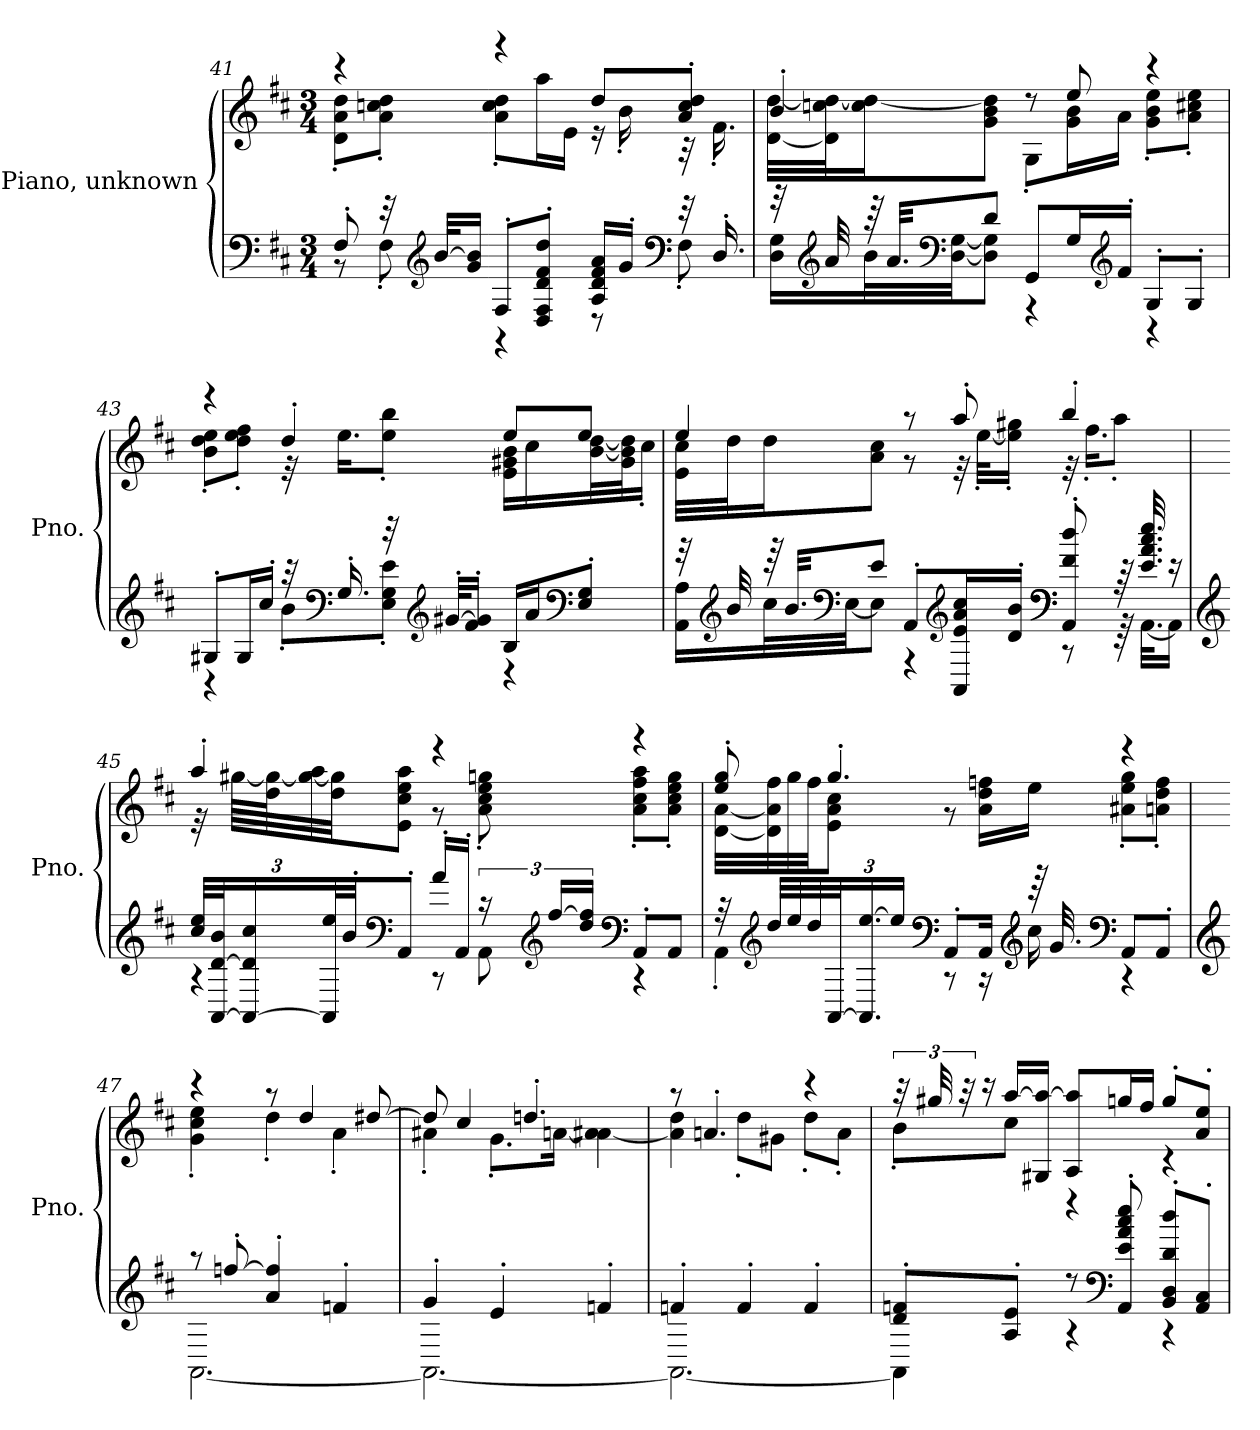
**kern	**kern
*part1	*part1
*staff2	*staff1
*I"Piano, unknown	*
*I'Pno.	*
*clefF4	*clefG2
*k[f#c#]	*k[f#c#]
*M3/4	*M3/4
=41	=41
*^	*^
8F#'/	8r	4r	8d\' 8a\' 8dd\'L
32r	8F#'\	.	8a\' 8ccn\' 8dd\'J
*clefG2	*	*	*
[32b/KLL	.	.	.
16g/ 16b/]JJ	.	.	.
8F#'/L	4r	4r	8a\' 8cc\' 8dd\'L
8D/' 8F#/' 8d/' 8f#/' 8dd/'J	.	.	16aa\L
.	.	.	16e\JJ
16A/ 16d/ 16f#/ 16a/LL	8r	8dd/L	16r
16g'/JJ	.	.	16b'\
*clefF4	*	*	*
32r	8F#'\	8a/' 8cc/' 8dd/'J	32r
16.D'/	.	.	16.f#'\
!!LO:LB:g=z	!!
=42	=42	=42	=42
32r	16D\ 16G\LL	4b'/	[32d\ [32dd\LLL
*clefG2	*	*	*
32a/	.	.	32d\] 32ccn\ 32dd\_J
64r	32b\L	.	16cc\ 16dd\_J
32.a/KKL	.	.	.
*clefF4	*	*	*
.	[32D\ [32G\JJ	.	.
8d/J	8D\] 8G\]J	.	8g\ 8b\ 8dd\]J
8GG/L	4r	8r	8G'\L
16G/L	.	8ee/	16g\ 16b\L
*clefG2	*	*	*
16f#'/JJ	.	.	16a\JJ
8G'/L	4r	4r	8g\' 8b\' 8ee\'L
8G'/J	.	.	8a\' 8cc#X\' 8ee\'J
=43	=43	=43	=43
8G#X'/L	4r	4r	8b\' 8dd\' 8ee\'L
16G#/L	.	.	8dd\' 8ee\' 8ff#\'J
16cc#'/JJ	.	.	.
32r	8b'\L	4dd'/	32r
*clefF4	*	*	*
16.G#'/	.	.	16.ee\KL
32r	8E\' 8G#\' 8e\'J	.	8ee\' 8bb\'J
*clefG2	*	*	*
[32g#X'/KLL	.	.	.
16f#/' 16g#/]'JJ	.	.	.
16B/LL	4r	8ee/L	16e\ 16g#X\ 16b\LL
16a/J	.	.	16cc#\
*clefF4	*	*	*
8E/' 8G#/'J	.	8ee/J	[32b\ [32dd\L
.	.	.	32g#\ 32b\] 32dd\]J
.	.	.	16cc#'\JJ
!!LO:LB:g=z	!!
=44	=44	=44	=44
32r	16AA\ 16A\LL	4ee/	32e\ 32cc#\LLL
*clefG2	*	*	*
32b/	.	.	32dd\J
64r	32cc#\L	.	16dd\J
32.b/KKL	.	.	.
*clefF4	*	*	*
.	[32E\JJ	.	.
8e/J	8E\J]	.	8a\ 8cc#\J
8AA'/L	4r	8r	8r
*clefG2	*	*	*
16AA/ 16e/ 16a/ 16cc#/L	.	8aa'/	32r
.	.	.	[32ee'\KLL
16d/' 16b/'JJ	.	.	16ee\]' 16gg#X\'JJ
*clefF4	*	*	*
8AA/' 8f#/' 8dd/'	8r	4bb'/	32r
.	.	.	16.ff#'\KL
64r	64r	.	8aa'\J
32.e/ 32.a/ 32.cc#/ 32.ee/	[32.AA\KLL	.	.
16r	16AA\JJ]	.	.
!!LO:LB:g=z	!!
=45	=45	=45	=45
*clefG2	*	*	*
*Xbrackettup	*	*	*
48cc#/ 48ee/LLL	4r	4aa'/	32r
[48AA/ [48d/ 48b/J	.	.	.
.	.	.	[64gg#X\LLLL
24AA/_ 24d/] 24cc#/	.	.	.
.	.	.	64dd\ 64gg#\_J
.	.	.	32gg#\_ 32aa\
48AA/] 48ee/L	.	.	.
.	.	.	32dd\ 32gg#\]JJ
48b'/JJ	.	.	.
*clefF4	*	*	*
8AA'/J	.	.	8e\ 8cc#\ 8ee\ 8aa\J
16a'/LL	8r	4r	8r
16AA'/JJ	.	.	.
*brackettup	*	*	*
24r	8AA\	.	8a\' 8cc#\' 8ee\' 8ggn\'
*clefG2	*	*	*
[24ff#/LL	.	.	.
24dd/ 24ff#/]JJ	.	.	.
*clefF4	*	*	*
8AA'/L	4r	4r	8a\' 8cc#\' 8ff#\' 8aa\'L
8AA/J	.	.	8a\' 8cc#\' 8ee\' 8gg\'J
=46	=46	=46	=46
32r	4AA'\	8ee/' 8gg/'	[32d\ [32a\LLL
*clefG2	*	*	*
32dd/LLL	.	.	32d\] 32a\] 32ff#\
32ee/	.	.	32gg\
32dd/	.	.	32ff#\JJ
*Xbrackettup	*	*	*
[48AA/J	.	4.gg'/	8e\ 8a\ 8cc#\J
24.AA/] [24.ee/	.	.	.
24ee/JJ]	.	.	.
*clefF4	*	*	*
8AA'/L	8r	.	8r
16AA/Jk	16r	.	16a\ 16dd\ 16ffn\LL
*clefG2	*	*	*
64r	16cc#\	.	16ee\JJ
32.g/	.	.	.
*clefF4	*	*	*
8AA/L	4r	4r	8a#X\' 8ee\' 8gg\'L
8AA'/J	.	.	8an\' 8dd\' 8ff\'J
!!LO:LB:g=z	!!
=47	=47	=47	=47
*clefG2	*	*	*
8r	[2.AA\	4r	4g\' 4cc#\' 4ee\'
[8ffn'/	.	.	.
4a/' 4ff/]'	.	8r	4dd'\
.	.	4dd/	.
4fn'/	.	.	4a'\
.	.	[8dd#X/	.
=48	=48	=48	=48
4g'/	2.AA\_	8dd#/]	4a#X'\
.	.	4cc#/	.
4e'/	.	.	8.g'\L
.	.	4.ddn'/	.
.	.	.	[16an\Jk
4fn'/	.	.	4a\] [4a#X\
=49	=49	=49	=49
4fn'/	2.AA\_	8r	4a#\] 4dd\
.	.	4.an'/	.
4f'/	.	.	8dd'\L
.	.	.	8g#X\J
4f'/	.	4r	8dd'\L
.	.	.	8a'\J
!!LO:LB:g=z	!!
=50	=50	=50	=50
8d/' 8fn/'L	4AA\]	48r	8b'\L
.	.	48gg#X/	.
.	.	48r	.
.	.	16r	.
8A/' 8e/'J	.	[16aa/LL	8cc#\J
.	.	16G#X/ 16aa/_JJ	.
8r	4r	8A/ 8aa/]L	4r
*clefF4	*	*	*
8AA/' 8e/' 8a/' 8cc#/' 8ee/'	.	16ggn/L	.
.	.	16ff#/JJ	.
8BB/' 8D/' 8d/' 8dd/'L	4r	8gg'/L	4r
8AA/' 8C#/'J	.	8a/' 8ee/'J	.
*v	*v	*	*
*	*v	*v
=	=
*-	*-
